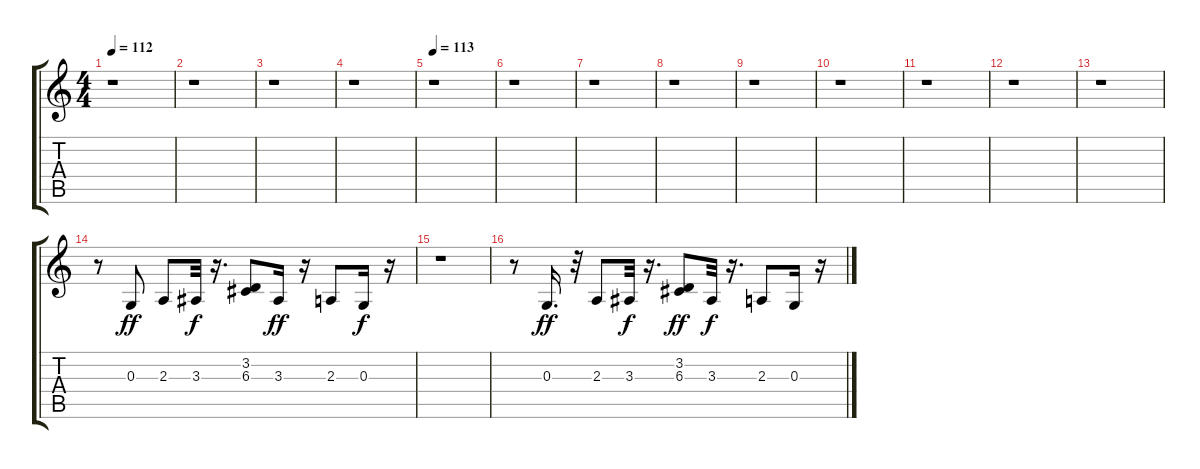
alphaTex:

\track "" {instrument altosax}
\staff {score tabs}
\tuning (E4 B3 G3 D3 A2 E2) {hide}
\ts (4 4)
\tempo 112
\clef g2
\ks c
r.1{dy f} |
r.1 |
r.1 |
r.1 |
\tempo 113
r.1 |
r.1 |
r.1 |
r.1 |
r.1 |
r.1 |
r.1 |
r.1 |
r.1 |
r.8 0.3.8{dy ff volume 12} 2.3.8 3.3.32{dy f} r.16{d} (3.2 6.3).8 3.3.16{dy ff} r.16 2.3.8 0.3.16{dy f} r.16 |
r.1 |
r.8 0.3.16{d dy ff} r.32 2.3.8 3.3.32{dy f} r.16{d} (3.2 6.3).8{dy ff} 3.3.32{dy f} r.16{d} 2.3.8 0.3.16 r.16
